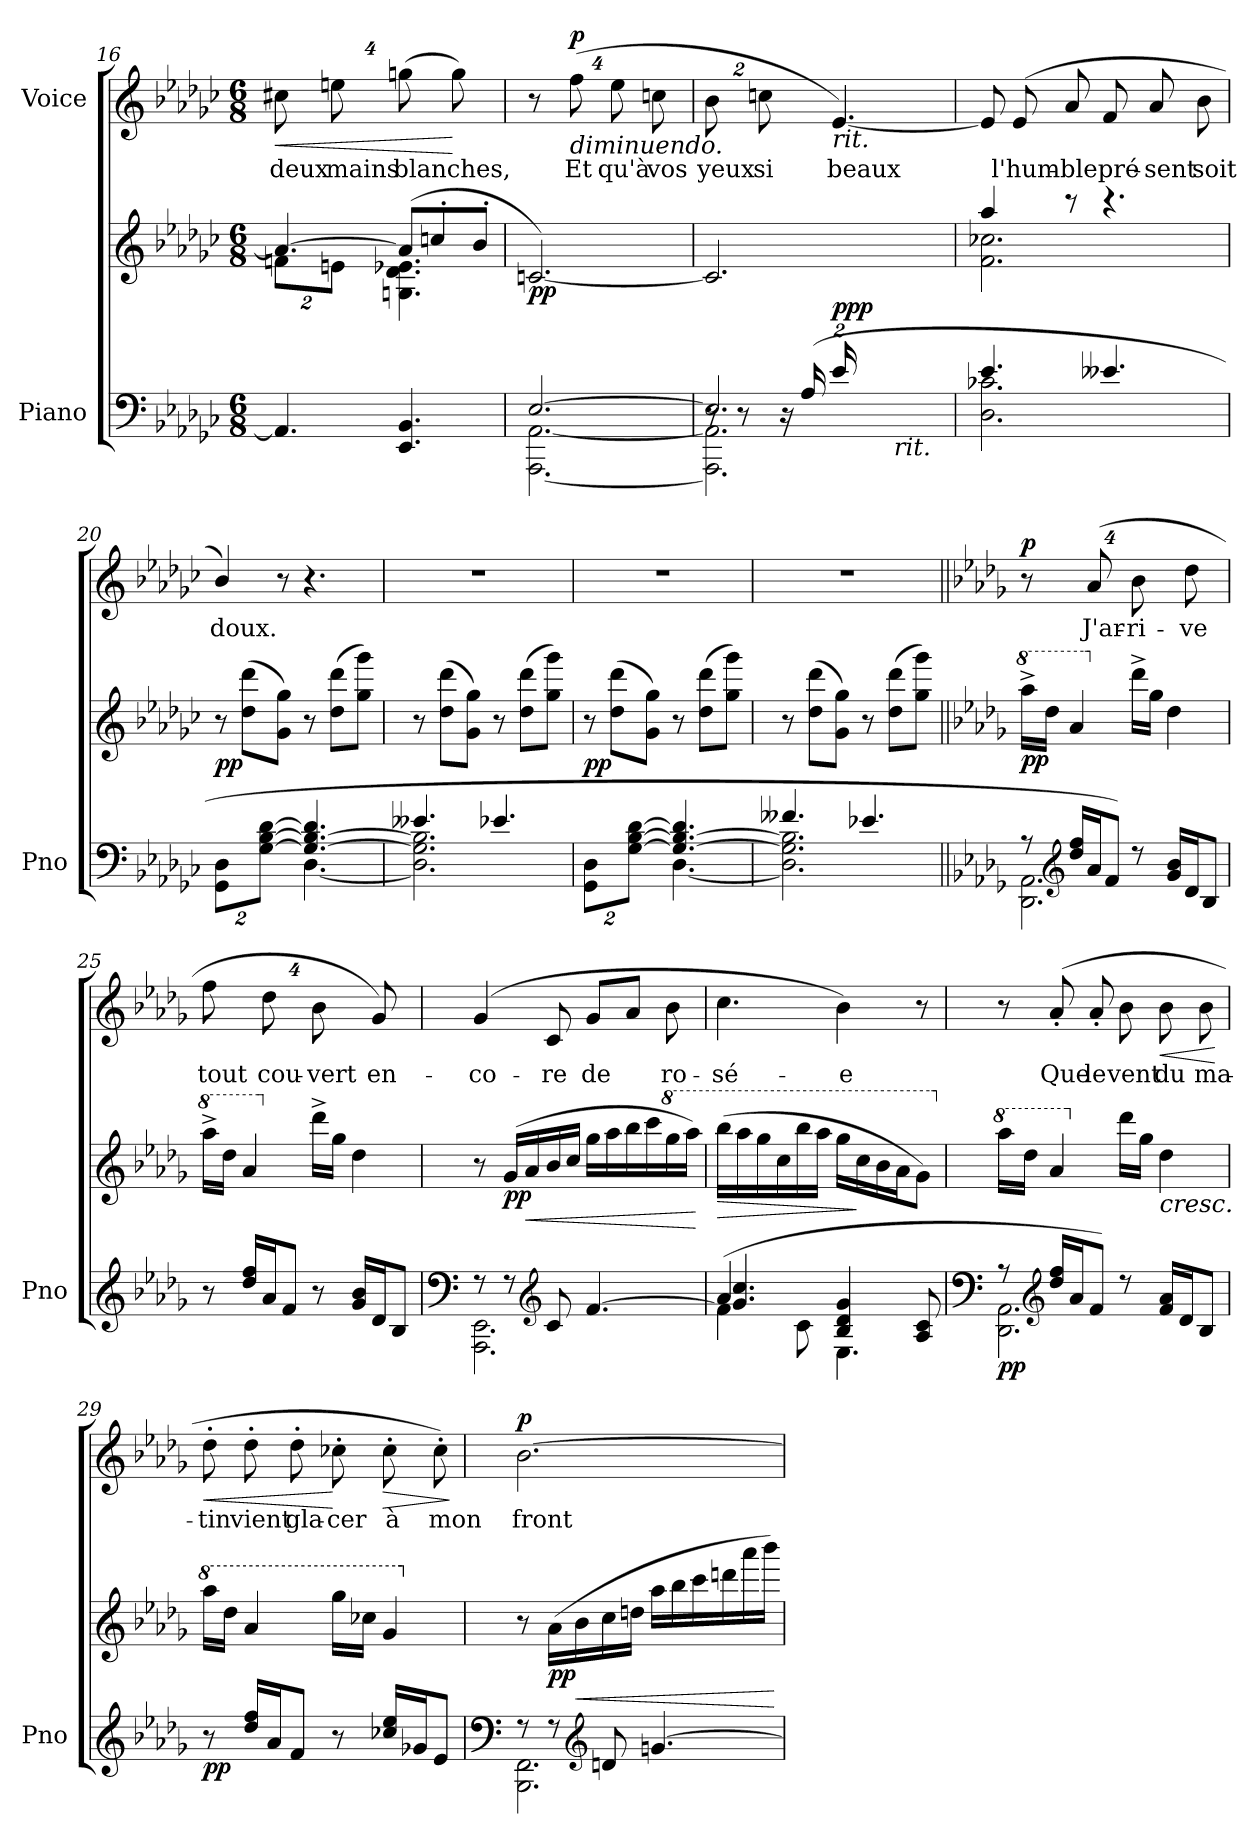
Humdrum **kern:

**kern	**kern	**dynam	**kern	**text	**dynam
*part2	*part2	*part2	*part1	*part1	*part1
*staff3	*staff2	*staff2/3	*staff1	*staff1	*staff1
*I"Piano	*	*	*I"Voice	*	*
*I'Pno	*	*	*	*	*
!!LO:LB:g=z
*clefF4	*clefG2	*	*clefG2	*	*
*k[b-e-a-d-g-c-]	*k[b-e-a-d-g-c-]	*	*k[b-e-a-d-g-c-]	*	*
*M6/8	*M6/8	*	*M6/8	*	*
=16	=16	=16	=16	=16	=16
*	*^	*	*	*	*
*	*	*Xbrackettup	*	*Xbrackettup	*	*
!	!	!	!	!	!LO:LY:b	!LO:HP:b
4.AAn/]	4.a/_	16%3fn\L	.	16%3cc#X\	deux	<
!	!	!	!	!	!LO:LY:b	!
.	.	16%3en\J	.	16%3een\	mains	.
!	!	!	!	!	!LO:LY:b	!
4.EE-/ 4.BB-/	(8a/L]	4.Gn\ 4.d-\ 4.e-X\	.	(16%3ggn\	blanches,	.
.	8ccn'>/	.	.	.	.	.
.	.	.	.	16%3gg\)	.	[
.	8b-'>/J	.	.	.	.	.
*	*v	*v	*	*	*	*
=17	=17	=17	=17	=17	=17
*^	*	*	*	*	*
!	!	!	!LO:DY:b	!	!	!
[2.E-/	[2.AAA-\ [2.AA-\	[2.cn/)	pp	16%3r	.	.
!	!	!	!	!LO:TX:b:i:t=diminuendo.	!	!
!	!	!	!	!	!LO:LY:b	!LO:DY:b
.	.	.	.	(16%3ff\	Et	p
!	!	!	!	!	!LO:LY:b	!
.	.	.	.	16%3ee-\	qu'à	.
!	!	!	!	!	!LO:LY:b	!
.	.	.	.	16%3ccn\	vos	.
=18	=18	=18	=18	=18	=18	=18
*	*^	*^	*	*	*	*
!	!	!	!	!	!	!	!LO:LY:b	!
*	*	*^	*	*^	*	*	*	*
2.E-/]	2.AAA-\] 2.AA-\]	8r	2ryy	2.c/]	4...ryy	4.ryy	.	16%3b-\	yeux	.
.	.	8r	.	.	.	.	.	.	.	.
!	!	!	!	!	!	!	!	!	!LO:LY:b	!
.	.	.	.	.	.	.	.	16%3ccn\	si	.
.	.	16r	.	.	.	.	.	.	.	.
.	.	(16A-/LL	.	.	.	.	.	.	.	.
*	*	*Xbrackettup	*	*	*	*	*	*	*	*
!	!	!	!	!	!	!	!	!LO:TX:b:i:t=rit.	!	!
!	!	!	!	!	!	!	!LO:DY:b	!	!LO:LY:b	!
.	.	32%3e-/	.	.	.	4.ryy	ppp	[4.e-/)	beaux	.
.	.	4ryy	.	.	32%3a-\	.	.	.	.	.
.	.	.	16ryy	.	.	.	.	.	.	.
!	!	!	!LO:TX:b:i:t=rit.	!	!	!	!	!	!	!
.	.	.	8.ryy	.	32%3ccn\	.	.	.	.	.
.	.	.	.	.	32%3ee-\JJ	.	.	.	.	.
.	.	32ryy	.	.	.	.	.	.	.	.
*	*v	*v	*v	*	*	*	*	*	*	*
*	*	*	*v	*v	*	*	*	*
=19	=19	=19	=19	=19	=19	=19	=19
4.e-/	2.D-\ 2.c-X\	4aa-/)	2.f\ 2.cc-X\	.	8e-/]	.	.
!	!	!	!	!	!	!LO:LY:b	!
.	.	.	.	.	(8e-/	l'hum-	.
!	!	!	!	!	!	!LO:LY:b	!
.	.	8r	.	.	8a-/	-ble	.
!	!	!	!	!	!	!LO:LY:b	!
4.e--X/	.	4.r	.	.	8f/	pré-	.
!	!	!	!	!	!	!LO:LY:b	!
.	.	.	.	.	8a-/	-sent	.
!	!	!	!	!	!	!LO:LY:b	!
.	.	.	.	.	8b-\	soit	.
*	*	*v	*v	*	*	*	*
=20	=20	=20	=20	=20	=20	=20
!	!	!	!LO:DY:b	!	!LO:LY:b	!
16%3GG-\ 16%3D-\L	4.ryy	8r	pp	4b-/)	doux.	.
.	.	(8dd-\ 8ddd-\L	.	.	.	.
[16%3G-\ [16%3B-\ [16%3d-\J	.	.	.	.	.	.
.	.	8g-\ 8gg-\J)	.	8r	.	.
4.G-/_ 4.B-/_ 4.d-/]	[4.D-\	8r	.	4.r	.	.
.	.	(8dd-\ 8ddd-\L	.	.	.	.
.	.	8gg-\ 8ggg-\J)	.	.	.	.
!!LO:PB:g=z
=21	=21	=21	=21	=21	=21	=21
4.e--X/	2.D-\] 2.G-\] 2.B-\]	8r	.	2.r	.	.
.	.	(8dd-\ 8ddd-\L	.	.	.	.
.	.	8g-\ 8gg-\J)	.	.	.	.
4.e-X/	.	8r	.	.	.	.
.	.	(8dd-\ 8ddd-\L	.	.	.	.
.	.	8gg-\ 8ggg-\J)	.	.	.	.
=22	=22	=22	=22	=22	=22	=22
!	!	!	!LO:DY:b	!	!	!
16%3GG-\ 16%3D-\L	4.ryy	8r	pp	2.r	.	.
.	.	(8dd-\ 8ddd-\L	.	.	.	.
[16%3G-\ [16%3B-\ [16%3d-\J	.	.	.	.	.	.
.	.	8g-\ 8gg-\J)	.	.	.	.
4.G-/_ 4.B-/_ 4.d-/]	[4.D-\	8r	.	.	.	.
.	.	(8dd-\ 8ddd-\L	.	.	.	.
.	.	8gg-\ 8ggg-\J)	.	.	.	.
=23	=23	=23	=23	=23	=23	=23
4.f--X/	2.D-\] 2.G-\] 2.B-\]	8r	.	2.r	.	.
.	.	(8dd-\ 8ddd-\L	.	.	.	.
.	.	8g-\ 8gg-\J)	.	.	.	.
4.e-X/	.	8r	.	.	.	.
.	.	(8dd-\ 8ddd-\L	.	.	.	.
.	.	8gg-\ 8ggg-\J)	.	.	.	.
!!LO:LB:g=z
=24||	=24||	=24||	=24||	=24||	=24||	=24||
*k[b-e-a-d-g-]	*	*k[b-e-a-d-g-]	*	*k[b-e-a-d-g-]	*	*
*	*	*8va	*	*	*	*
!	!	!	!LO:DY:b	!	!	!LO:DY:b
8r	2.DD-\ 2.AA-\	(16aaa-^\LL	pp	16%3r	.	p
.	.	16ddd-\JJ	.	.	.	.
*clefG2	*	*	*	*	*	*
16dd-/ 16ff/LL	.	4aa-/	.	.	.	.
!	!	!	!	!	!LO:LY:b	!
16a-/J	.	.	.	(16%3a-/	J'ar-	.
8f/J)	.	.	.	.	.	.
*	*	*X8va	*	*	*	*
!	!	!	!	!	!LO:LY:b	!
8r	.	(16ddd-^\LL	.	16%3b-\	-ri-	.
.	.	16gg-\JJ	.	.	.	.
16g-/ 16b-/LL	.	4dd-\	.	.	.	.
!	!	!	!	!	!LO:LY:b	!
16d-/J	.	.	.	16%3dd-\	-ve	.
8B-/J)	.	.	.	.	.	.
*v	*v	*	*	*	*	*
!!LO:LB:g=z
=25	=25	=25	=25	=25	=25
*	*8va	*	*	*	*
!	!	!	!	!LO:LY:b	!
8r	(16aaa-^\LL	.	16%3ff\	tout	.
.	16ddd-\JJ	.	.	.	.
16dd-/ 16ff/LL	4aa-/	.	.	.	.
!	!	!	!	!LO:LY:b	!
16a-/J	.	.	16%3dd-\	cou-	.
8f/J)	.	.	.	.	.
*	*X8va	*	*	*	*
!	!	!	!	!LO:LY:b	!
8r	(16ddd-^\LL	.	16%3b-\	-vert	.
.	16gg-\JJ	.	.	.	.
16g-/ 16b-/LL	4dd-\	.	.	.	.
!	!	!	!	!LO:LY:b	!
16d-/J	.	.	16%3g-/)	en-	.
8B-/J)	.	.	.	.	.
=26	=26	=26	=26	=26	=26
*clefF4	*	*	*	*	*
*^	*	*	*	*	*
!	!	!	!	!	!LO:LY:b	!
8r	2.AAA-\ 2.EE-\	8r	.	(4g-/	-co-	.
!	!	!	!LO:DY:b	!	!	!
8r	.	(16g-/LL	pp	.	.	.
!	!	!	!LO:HP:b	!	!	!
.	.	16a-/	<	.	.	.
*clefG2	*	*	*	*	*	*
!	!	!	!	!	!LO:LY:b	!
8c/	.	16b-/	.	8c/	-re	.
.	.	16cc/JJ	.	.	.	.
!	!	!	!	!	!LO:LY:b	!
[4.f/	.	16gg-\LL	.	8g-/L	de	.
.	.	16aa-\	.	.	.	.
.	.	16bb-\	.	8a-/J	.	.
.	.	16ccc\	.	.	.	.
*	*	*8va	*	*	*	*
!	!	!	!	!	!LO:LY:b	!
.	.	16ggg-\	.	8b-\	ro-	.
.	.	16aaa-\JJ)	.	.	.	.
*v	*v	*	*	*	*	*
.	.	[	.	.	.
!!LO:LB:g=z
=27	=27	=27	=27	=27	=27
*^	*	*	*	*	*
*	*^	*	*	*	*	*
!	!	!	!	!LO:HP:b	!	!LO:LY:b	!
4.a-/	4.g-/ 4.cc/	(4f\]	(16bbb-\LL	>	4.cc\	-sé-	.
.	.	.	16aaa-\	.	.	.	.
.	.	.	16ggg-\	.	.	.	.
.	.	.	16ccc\	.	.	.	.
.	.	8c\	16bbb-\	.	.	.	.
.	.	.	16aaa-\JJ	.	.	.	.
!	!	!	!	!	!	!LO:LY:b	!
4B-/ 4d-/ 4g-/	4.ryy	4.E-\	16ggg-\LL	.	4b-\)	-e	.
.	.	.	16ccc\	]	.	.	.
.	.	.	16bb-\	.	.	.	.
.	.	.	16aa-\J	.	.	.	.
8A-/ 8c/	.	.	8gg-\J)	.	8r	.	.
*v	*v	*v	*	*	*	*	*
=28	=28	=28	=28	=28	=28
*clefF4	*	*	*	*	*
*^	*	*	*	*	*
*	*	*X8va	*	*	*	*
*	*	*8va	*	*	*	*
!	!	!	!LO:DY:b=2	!	!	!
8r	2.DD-\ 2.AA-\	16aaa-\LL	pp	8r	.	.
.	.	16ddd-\JJ	.	.	.	.
*clefG2	*	*	*	*	*	*
!	!	!	!	!	!LO:LY:b	!
16dd-/ 16ff/LL	.	4aa-/	.	(8a-'>/	Que	.
16a-/J	.	.	.	.	.	.
!	!	!	!	!	!LO:LY:b	!
8f/J)	.	.	.	8a-'>/	le	.
*	*	*X8va	*	*	*	*
!	!	!	!	!	!LO:LY:b	!
8r	.	(16ddd-\LL	.	8b-\	vent	.
.	.	16gg-\JJ	.	.	.	.
!	!	!	!LO:HP:b	!	!LO:LY:b	!LO:HP:b
16f/ 16a-/LL	.	4dd-\	<	8b-\	du	<
16d-/J	.	.	.	.	.	.
!	!	!	!	!	!LO:LY:b	!
8B-/J)	.	.	.	8b-\	ma-	.
*v	*v	*	*	*	*	*
.	.	.	.	.	[
!!LO:PB:g=z
=29	=29	=29	=29	=29	=29
*	*8va	*	*	*	*
!	!	!LO:DY:b=2	!	!LO:LY:b	!LO:HP:b
8r	(16aaa-\LL	pp	8dd-'\	-tin	<
.	16ddd-\JJ	.	.	.	.
!	!	!	!	!LO:LY:b	!
16dd-/ 16ff/LL	4aa-/	.	8dd-'\	vient	.
16a-/J	.	.	.	.	.
!	!	!	!	!LO:LY:b	!
8f/J)	.	.	8dd-'\	gla-	.
!	!	!	!	!LO:LY:b	!
8r	(16ggg-\LL	.	8cc-X'\	-cer	[
.	16ccc-X\JJ	[	.	.	.
!	!	!	!	!LO:LY:b	!LO:HP:b
16cc-X/ 16ee-/LL	4gg-/	.	8cc-'\	à	>
16g-X/J	.	.	.	.	.
!	!	!	!	!LO:LY:b	!
8e-/J)	.	.	8cc-'\)	mon	.
.	.	.	.	.	]
=30	=30	=30	=30	=30	=30
*clefF4	*	*	*	*	*
*^	*	*	*	*	*
*	*	*X8va	*	*	*	*
!	!	!	!	!	!LO:LY:b	!LO:DY:b
8r	2.BBB-\ 2.FF\	8r	.	[2.b-\	front	p
!	!	!	!LO:DY:b	!	!	!
8r	.	(16a-\LL	pp	.	.	.
!	!	!	!LO:HP:b	!	!	!
.	.	16b-\	<	.	.	.
*clefG2	*	*	*	*	*	*
8dn/	.	16cc\	.	.	.	.
.	.	16ddn\JJ	.	.	.	.
[4.gn/	.	16aa-\LL	.	.	.	.
.	.	16bb-\	.	.	.	.
.	.	16ccc\	.	.	.	.
.	.	16dddn\	.	.	.	.
.	.	16aaa-\	.	.	.	.
.	.	16bbb-\JJ)	.	.	.	.
*v	*v	*	*	*	*	*
.	.	[	.	.	.
=	=	=	=	=	=
*-	*-	*-	*-	*-	*-
